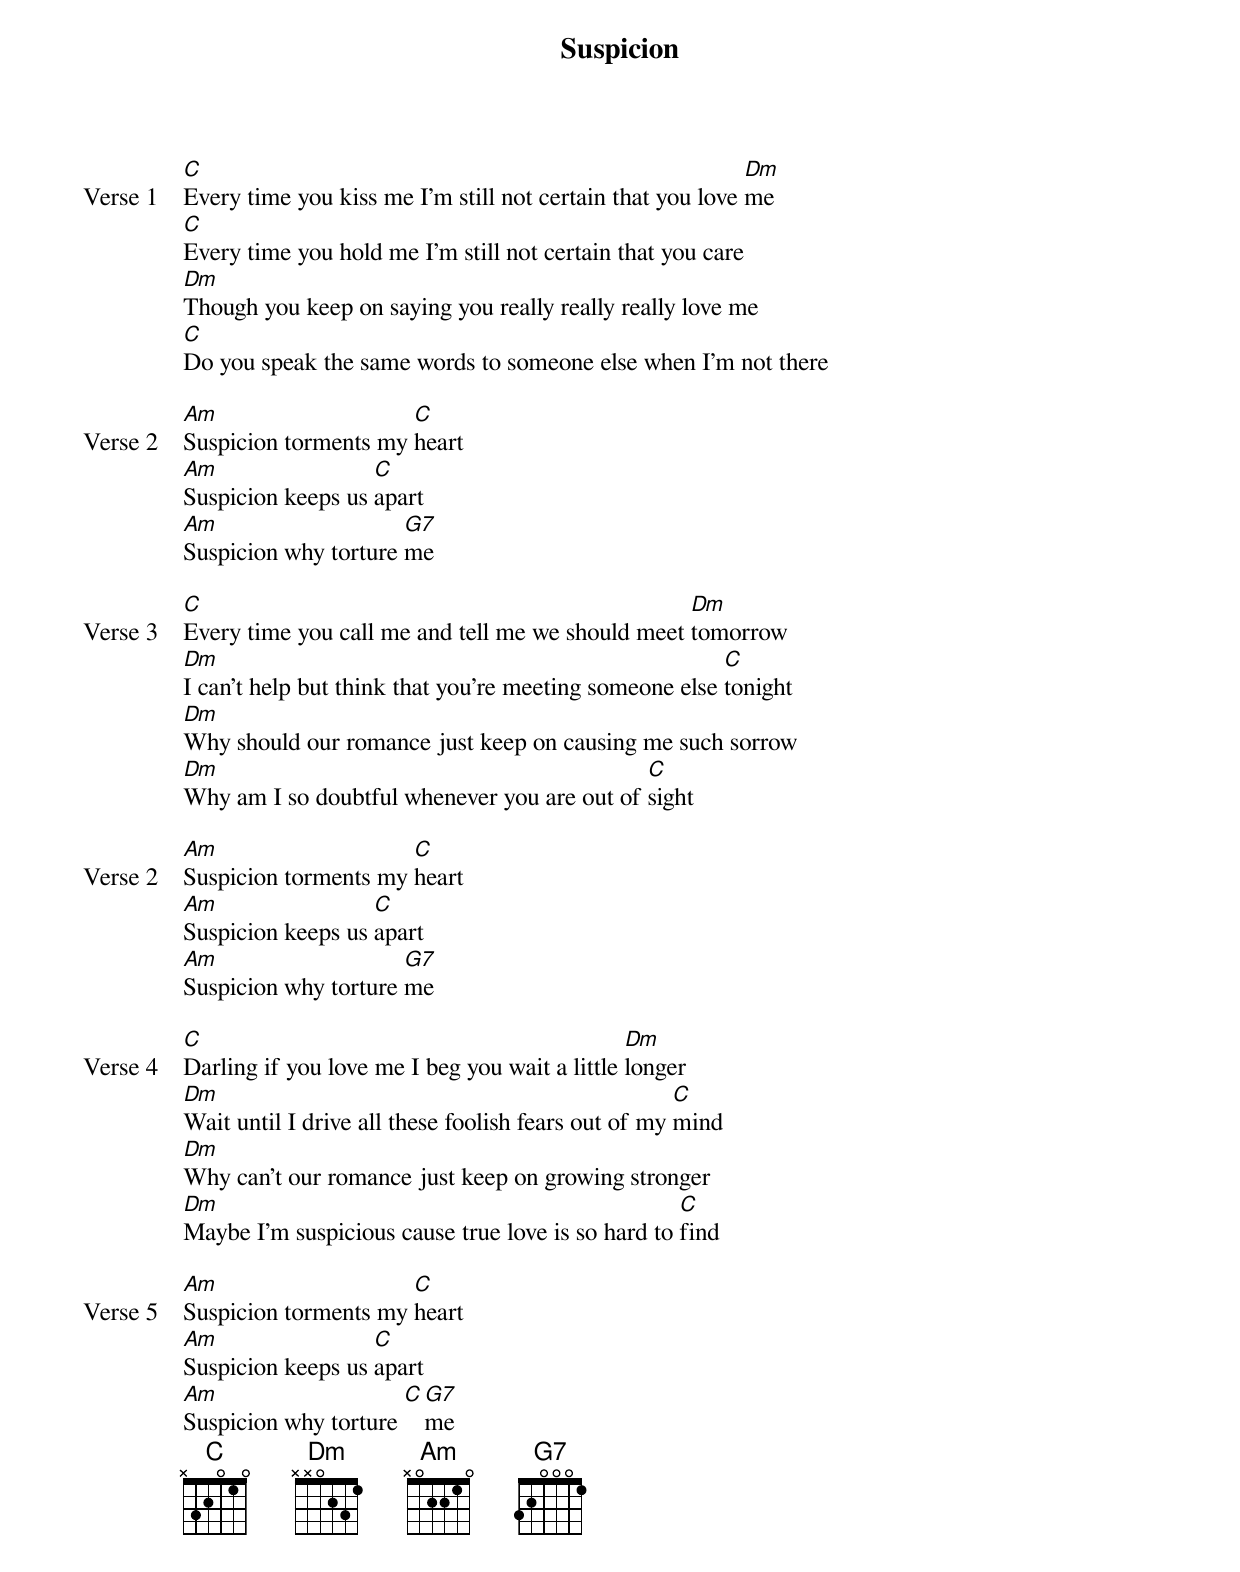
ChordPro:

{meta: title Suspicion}
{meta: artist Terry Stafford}
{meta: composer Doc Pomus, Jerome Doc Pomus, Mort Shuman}
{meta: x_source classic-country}
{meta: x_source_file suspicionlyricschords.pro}
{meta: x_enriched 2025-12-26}

{start_of_verse: Verse 1}
[C]Every time you kiss me I’m still not certain that you love [Dm]me
[C]Every time you hold me I’m still not certain that you care
[Dm]Though you keep on saying you really really really love me
[C]Do you speak the same words to someone else when I’m not there
{end_of_verse}

{start_of_verse: Verse 2}
[Am]Suspicion torments my [C]heart
[Am]Suspicion keeps us [C]apart
[Am]Suspicion why torture [G7]me
{end_of_verse}

{start_of_verse: Verse 3}
[C]Every time you call me and tell me we should meet [Dm]tomorrow
[Dm]I can’t help but think that you’re meeting someone else [C]tonight
[Dm]Why should our romance just keep on causing me such sorrow
[Dm]Why am I so doubtful whenever you are out of [C]sight
{end_of_verse}

{start_of_verse: Verse 2}
[Am]Suspicion torments my [C]heart
[Am]Suspicion keeps us [C]apart
[Am]Suspicion why torture [G7]me
{end_of_verse}

{start_of_verse: Verse 4}
[C]Darling if you love me I beg you wait a little [Dm]longer
[Dm]Wait until I drive all these foolish fears out of my [C]mind
[Dm]Why can't our romance just keep on growing stronger
[Dm]Maybe I’m suspicious cause true love is so hard to [C]find
{end_of_verse}

{start_of_verse: Verse 5}
[Am]Suspicion torments my [C]heart
[Am]Suspicion keeps us [C]apart
[Am]Suspicion why torture [C][G7]me
{end_of_verse}
